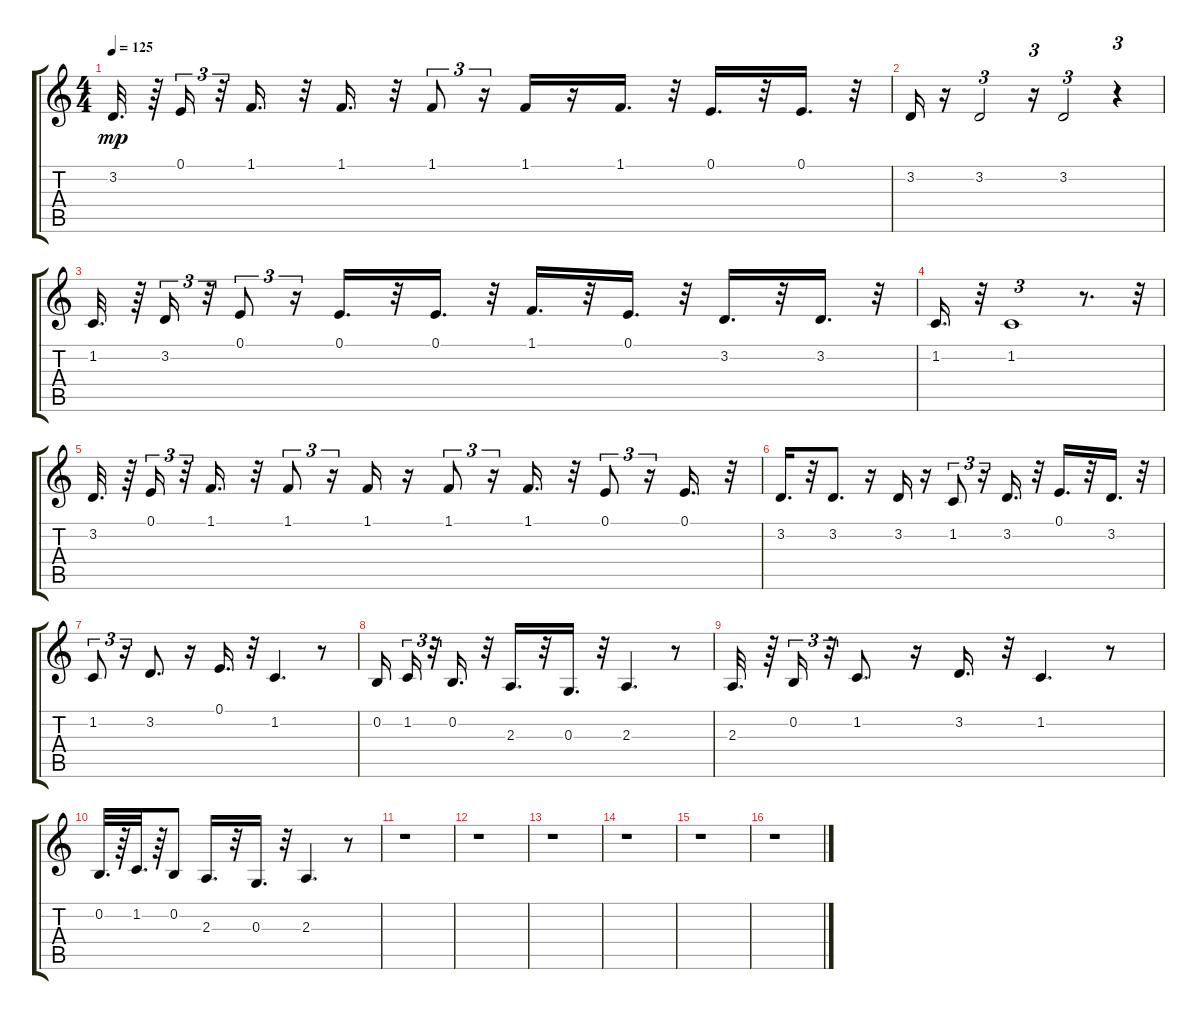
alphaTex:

\track "" {instrument flute}
\staff {score tabs}
\tuning (E4 B3 G3 D3 A2 E2) {hide}
\ts (4 4)
\tempo 125
\clef g2
\ks c
3.2.32{d dy mp} r.64 0.1.16{tu (3 2)} r.32{tu (3 2)} 1.1.16{d} r.32 1.1.16{d} r.32 1.1.8{tu (3 2)} r.16{tu (3 2)} 1.1.16 r.16 1.1.16{d} r.32 0.1.16{d} r.32 0.1.16{d} r.32 |
3.2.16 r.16 3.2.2{tu (3 2)} r.16{tu (3 2)} 3.2.2{tu (3 2)} r.4{tu (3 2)} |
1.2.32{d} r.64 3.2.16{tu (3 2)} r.32{tu (3 2)} 0.1.8{tu (3 2)} r.16{tu (3 2)} 0.1.16{d} r.32 0.1.16{d} r.32 1.1.16{d} r.32 0.1.16{d} r.32 3.2.16{d} r.32 3.2.16{d} r.32 |
1.2.16{d} r.32 1.2.1{tu (3 2)} r.8{d} r.32{tu (3 2)} |
3.2.32{d} r.64 0.1.16{tu (3 2)} r.32{tu (3 2)} 1.1.16{d} r.32 1.1.8{tu (3 2)} r.16{tu (3 2)} 1.1.16 r.16 1.1.8{tu (3 2)} r.16{tu (3 2)} 1.1.16{d} r.32 0.1.8{tu (3 2)} r.16{tu (3 2)} 0.1.16{d} r.32 |
3.2.16{d} r.32 3.2.8{d} r.16 3.2.16 r.16 1.2.8{tu (3 2)} r.16{tu (3 2)} 3.2.16{d} r.32 0.1.16{d} r.32 3.2.16{d} r.32 |
1.2.8{tu (3 2)} r.16{tu (3 2)} 3.2.8{d} r.16 0.1.16{d} r.32 1.2.4{d} r.8 |
0.2.16 1.2.16{tu (3 2)} r.32{tu (3 2)} 0.2.16{d} r.32 2.3.16{d} r.32 0.3.16{d} r.32 2.3.4{d} r.8 |
2.3.32{d} r.64 0.2.16{tu (3 2)} r.32{tu (3 2)} 1.2.8{d} r.16 3.2.16{d} r.32 1.2.4{d} r.8 |
0.2.32{d} r.64 1.2.32{d} r.64 0.2.8 2.3.16{d} r.32 0.3.16{d} r.32 2.3.4{d} r.8 |
r.1 |
r.1 |
r.1 |
r.1 |
r.1 |
r.1
